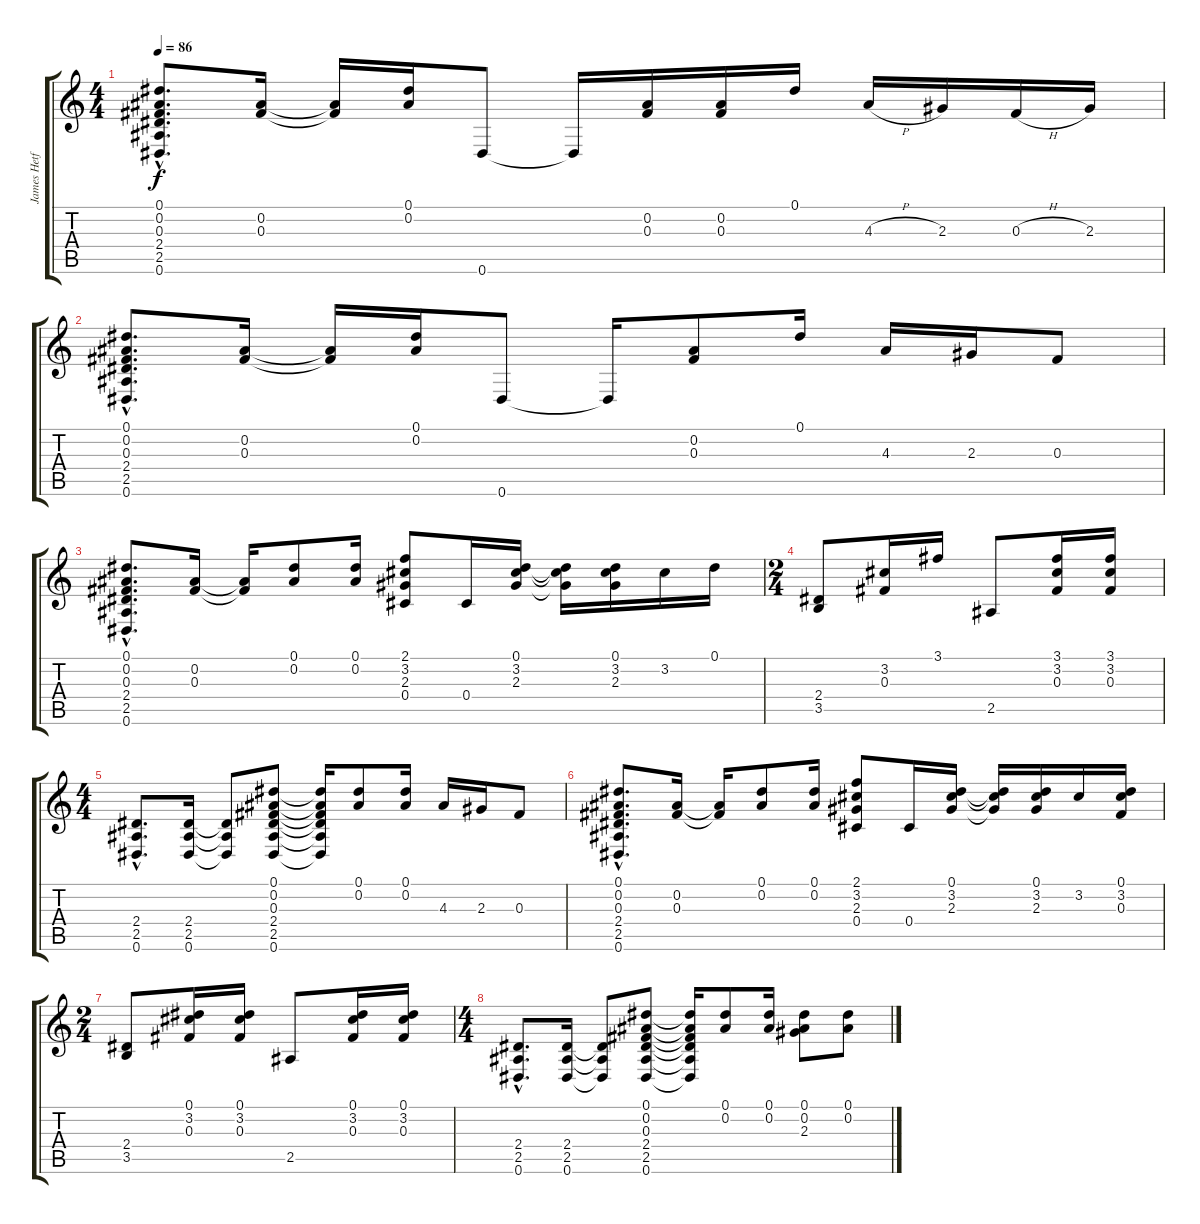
\track ("James Hetfield (clean)" "James Hetf") {instrument electricguitarclean}
\staff {score tabs}
\tuning (Eb4 Bb3 Gb3 Db3 Ab2 Eb2) {hide}
\ts (4 4)
\tempo 86
\clef g2
\ks c
(0.1{hac} 0.2{hac} 0.3{hac} 2.4{hac} 2.5{hac} 0.6{hac}).8{d dy f} (0.2 0.3).16 (0.2{t} 0.3{t}).16 (0.1 0.2).16 0.6.8 0.6{t}.16 (0.2 0.3).16 (0.2 0.3).16 0.1.16 4.3{h}.16 2.3.16 0.3{h}.16 2.3.16 |
(0.1{hac} 0.2{hac} 0.3{hac} 2.4{hac} 2.5{hac} 0.6{hac}).8{d} (0.2 0.3).16 (0.2{t} 0.3{t}).16 (0.1 0.2).16 0.6.8 0.6{t}.16 (0.2 0.3).8 0.1.16 4.3.16 2.3.16 0.3.8 |
(0.1{hac} 0.2{hac} 0.3{hac} 2.4{hac} 2.5{hac} 0.6{hac}).8{d} (0.2 0.3).16 (0.2{t} 0.3{t}).16 (0.1 0.2).8 (0.1 0.2).16 (2.1 3.2 2.3 0.4).8 0.4.16 (0.1 3.2 2.3).16 (0.1{t} 3.2{t} 2.3{t}).16 (0.1 3.2 2.3).16 3.2.16 0.1.16 |
\ts (2 4)
(2.4 3.5).8 (3.2 0.3).16 3.1.16 2.5.8 (3.1 3.2 0.3).16 (3.1 3.2 0.3).16 |
\ts (4 4)
(2.4{hac} 2.5{hac} 0.6{hac}).8{d} (2.4 2.5 0.6).16 (2.4{t} 2.5{t} 0.6{t}).8 (0.1 0.2 0.3 2.4 2.5 0.6).8 (0.1{t} 0.2{t} 0.3{t} 2.4{t} 2.5{t} 0.6{t}).16 (0.1 0.2).8 (0.1 0.2).16 4.3.16 2.3.16 0.3.8 |
(0.1{hac} 0.2{hac} 0.3{hac} 2.4{hac} 2.5{hac} 0.6{hac}).8{d} (0.2 0.3).16 (0.2{t} 0.3{t}).16 (0.1 0.2).8 (0.1 0.2).16 (2.1 3.2 2.3 0.4).8 0.4.16 (0.1 3.2 2.3).16 (0.1{t} 3.2{t} 2.3{t}).16 (0.1 3.2 2.3).16 3.2.16 (0.1 3.2 0.3).16 |
\ts (2 4)
(2.4 3.5).8 (0.1 3.2 0.3).16 (0.1 3.2 0.3).16 2.5.8 (0.1 3.2 0.3).16 (0.1 3.2 0.3).16 |
\ts (4 4)
(2.4{hac} 2.5{hac} 0.6{hac}).8{d} (2.4 2.5 0.6).16 (2.4{t} 2.5{t} 0.6{t}).8 (0.1 0.2 0.3 2.4 2.5 0.6).8 (0.1{t} 0.2{t} 0.3{t} 2.4{t} 2.5{t} 0.6{t}).16 (0.1 0.2).8 (0.1 0.2).16 (0.1 0.2 2.3).8 (0.1 0.2).8
